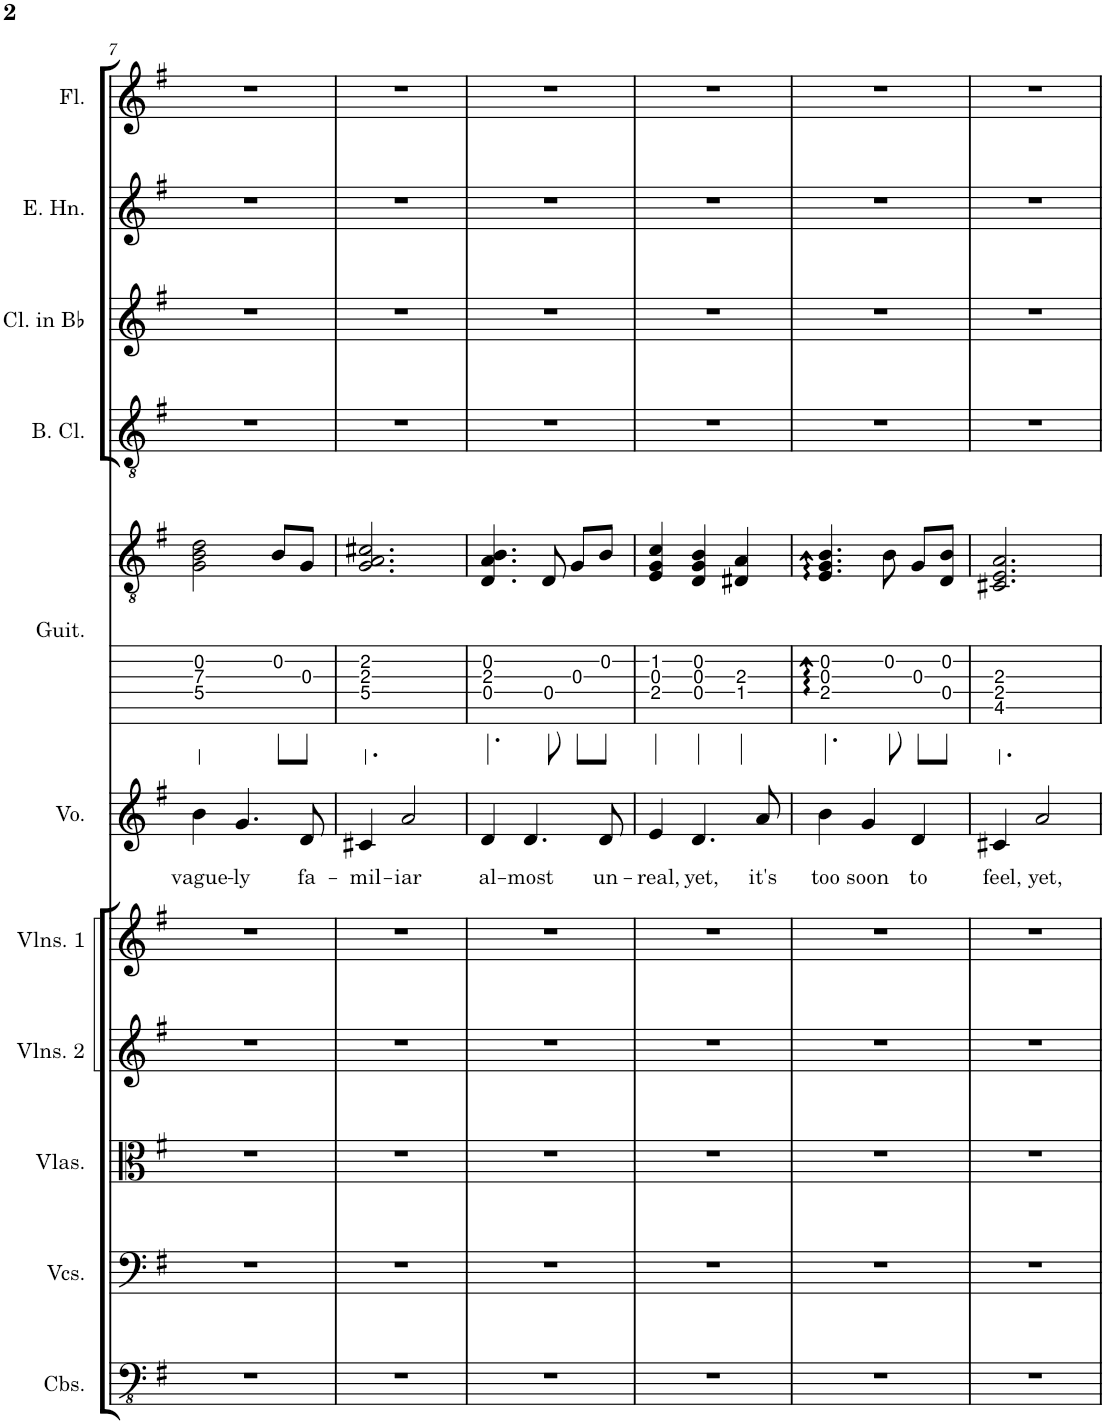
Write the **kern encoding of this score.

**kern	**kern	**kern	**kern	**kern	**kern	**text	**kern	**kern	**kern	**kern	**kern	**kern
*part11	*part10	*part9	*part8	*part7	*part6	*part6	*part5	*part5	*part4	*part3	*part2	*part1
*staff12	*staff11	*staff10	*staff9	*staff8	*staff7	*staff7	*staff6	*staff5	*staff4	*staff3	*staff2	*staff1
*I"Contrabasses	*I"Violoncellos	*I"Violas	*I"Violins 2	*I"Violins 1	*I"Voice	*	*I"Acoustic Guitar	*	*I"Bass Clarinet	*I"Clarinet in Bb	*I"English Horn	*I"Flute
*I'Cbs.	*I'Vcs.	*I'Vlas.	*I'Vlns. 2	*I'Vlns. 1	*I'Vo.	*	*I'Guit.	*	*I'B. Cl.	*I'Cl. in Bb	*I'E. Hn.	*I'Fl.
!!LO:PB:g=z
*clefFv4	*clefF4	*clefC3	*clefG2	*clefG2	*clefG2	*	*	*clefGv2	*clefGv2	*clefG2	*clefG2	*clefG2
*	*	*	*	*	*	*	*	*	*Trd8c14	*Trd1c2	*Trd4c7	*
*k[f#]	*k[f#]	*k[f#]	*k[f#]	*k[f#]	*k[f#]	*	*k[f#]	*k[f#]	*k[f#]	*k[f#]	*k[f#]	*k[f#]
*M3/4	*M3/4	*M3/4	*M3/4	*M3/4	*M3/4	*	*M3/4	*M3/4	*M3/4	*M3/4	*M3/4	*M3/4
=7	=7	=7	=7	=7	=7	=7	=7	=7	=7	=7	=7	=7
!	!	!	!	!	!	!LO:LY:b	!	!	!	!	!	!
2.r	2.r	2.r	2.r	2.r	4b\	vague-	2G\ 2d\ 2B\	2G\ 2B\ 2d\	2.r	2.r	2.r	2.r
!	!	!	!	!	!	!LO:LY:b	!	!	!	!	!	!
.	.	.	.	.	4.g/	-ly	.	.	.	.	.	.
.	.	.	.	.	.	.	8B\L	8B/L	.	.	.	.
!	!	!	!	!	!	!LO:LY:b	!	!	!	!	!	!
.	.	.	.	.	8d/	fa-	8G\J	8G/J	.	.	.	.
=8	=8	=8	=8	=8	=8	=8	=8	=8	=8	=8	=8	=8
!	!	!	!	!	!	!LO:LY:b	!	!	!	!	!	!
2.r	2.r	2.r	2.r	2.r	4c#X/	-mil-	2.G\ 2.A\ 2.c#\	2.G/ 2.A/ 2.c#X/	2.r	2.r	2.r	2.r
!	!	!	!	!	!	!LO:LY:b	!	!	!	!	!	!
.	.	.	.	.	2a/	-iar	.	.	.	.	.	.
=9	=9	=9	=9	=9	=9	=9	=9	=9	=9	=9	=9	=9
!	!	!	!	!	!	!LO:LY:b	!	!	!	!	!	!
2.r	2.r	2.r	2.r	2.r	4d/	al-	4.D\ 4.A\ 4.B\	4.D/ 4.A/ 4.B/	2.r	2.r	2.r	2.r
!	!	!	!	!	!	!LO:LY:b	!	!	!	!	!	!
.	.	.	.	.	4.d/	-most	.	.	.	.	.	.
.	.	.	.	.	.	.	8D\	8D/	.	.	.	.
.	.	.	.	.	.	.	8G\L	8G/L	.	.	.	.
!	!	!	!	!	!	!LO:LY:b	!	!	!	!	!	!
.	.	.	.	.	8d/	un-	8B\J	8B/J	.	.	.	.
=10	=10	=10	=10	=10	=10	=10	=10	=10	=10	=10	=10	=10
!	!	!	!	!	!	!LO:LY:b	!	!	!	!	!	!
2.r	2.r	2.r	2.r	2.r	4e/	-real,	4E\ 4G\ 4c\	4E/ 4G/ 4c/	2.r	2.r	2.r	2.r
!	!	!	!	!	!	!LO:LY:b	!	!	!	!	!	!
.	.	.	.	.	4.d/	yet,	4D\ 4G\ 4B\	4D/ 4G/ 4B/	.	.	.	.
.	.	.	.	.	.	.	4D#\ 4A\	4D#X/ 4A/	.	.	.	.
!	!	!	!	!	!	!LO:LY:b	!	!	!	!	!	!
.	.	.	.	.	8a/	it's	.	.	.	.	.	.
=11	=11	=11	=11	=11	=11	=11	=11	=11	=11	=11	=11	=11
!	!	!	!	!	!	!LO:LY:b	!	!	!	!	!	!
2.r	2.r	2.r	2.r	2.r	4b\	too	4.E\ 4.G\ 4.B\	4.E/ 4.G/ 4.B/	2.r	2.r	2.r	2.r
!	!	!	!	!	!	!LO:LY:b	!	!	!	!	!	!
.	.	.	.	.	4g/	soon	.	.	.	.	.	.
.	.	.	.	.	.	.	8B\	8B\	.	.	.	.
!	!	!	!	!	!	!LO:LY:b	!	!	!	!	!	!
.	.	.	.	.	4d/	to	8G\L	8G/L	.	.	.	.
.	.	.	.	.	.	.	8D\ 8B\J	8D/ 8B/J	.	.	.	.
=12	=12	=12	=12	=12	=12	=12	=12	=12	=12	=12	=12	=12
!	!	!	!	!	!	!LO:LY:b	!	!	!	!	!	!
2.r	2.r	2.r	2.r	2.r	4c#X/	feel,	2.C#\ 2.E\ 2.A\	2.C#X/ 2.E/ 2.A/	2.r	2.r	2.r	2.r
!	!	!	!	!	!	!LO:LY:b	!	!	!	!	!	!
.	.	.	.	.	2a/	yet,	.	.	.	.	.	.
=	=	=	=	=	=	=	=	=	=	=	=	=
*-	*-	*-	*-	*-	*-	*-	*-	*-	*-	*-	*-	*-
